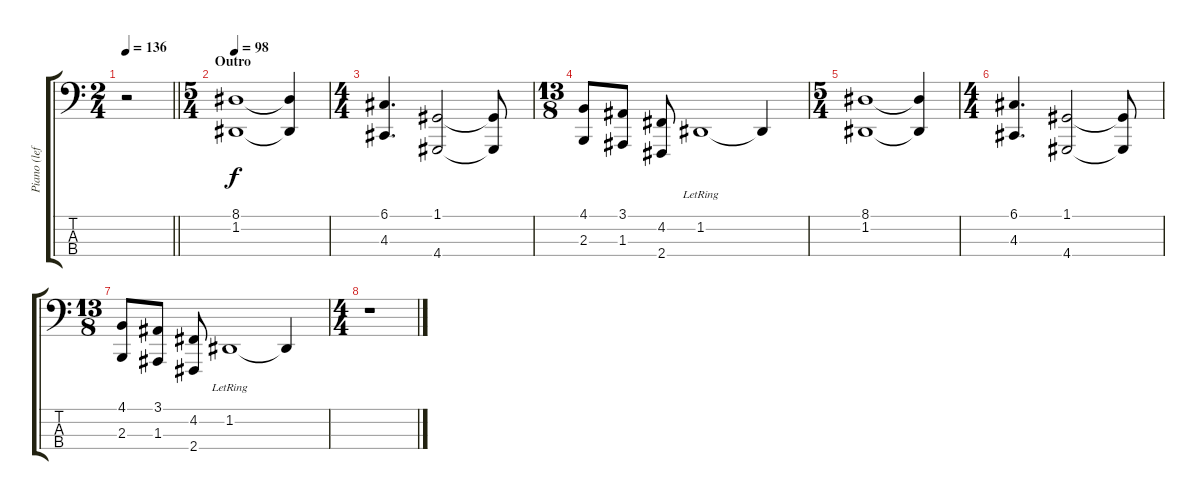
\track ("Piano (left)" "Piano (lef") {instrument acousticgrandpiano}
\staff {score tabs}
\tuning (G2 D2 A1 E1) {hide}
\ts (2 4)
\tempo 136
\clef f4
\barLineRight lightlight
\ks c
r.2{dy f} |
\ts (5 4)
\section ("" "Outro")
\tempo 98
(8.1 1.2).1{instrument acousticgrandpiano} (8.1{t} 1.2{t}).4 |
\ts (4 4)
(6.1 4.3).4{d} (1.1 4.4).2 (1.1{t} 4.4{t}).8 |
\ts (13 8)
(4.1 2.3).8 (3.1 1.3).8 (4.2 2.4).8 1.2{lr}.1 1.2{t}.4 |
\ts (5 4)
(8.1 1.2).1 (8.1{t} 1.2{t}).4 |
\ts (4 4)
(6.1 4.3).4{d} (1.1 4.4).2 (1.1{t} 4.4{t}).8 |
\ts (13 8)
(4.1 2.3).8 (3.1 1.3).8 (4.2 2.4).8 1.2{lr}.1 1.2{t}.4 |
\ts (4 4)
r.1
